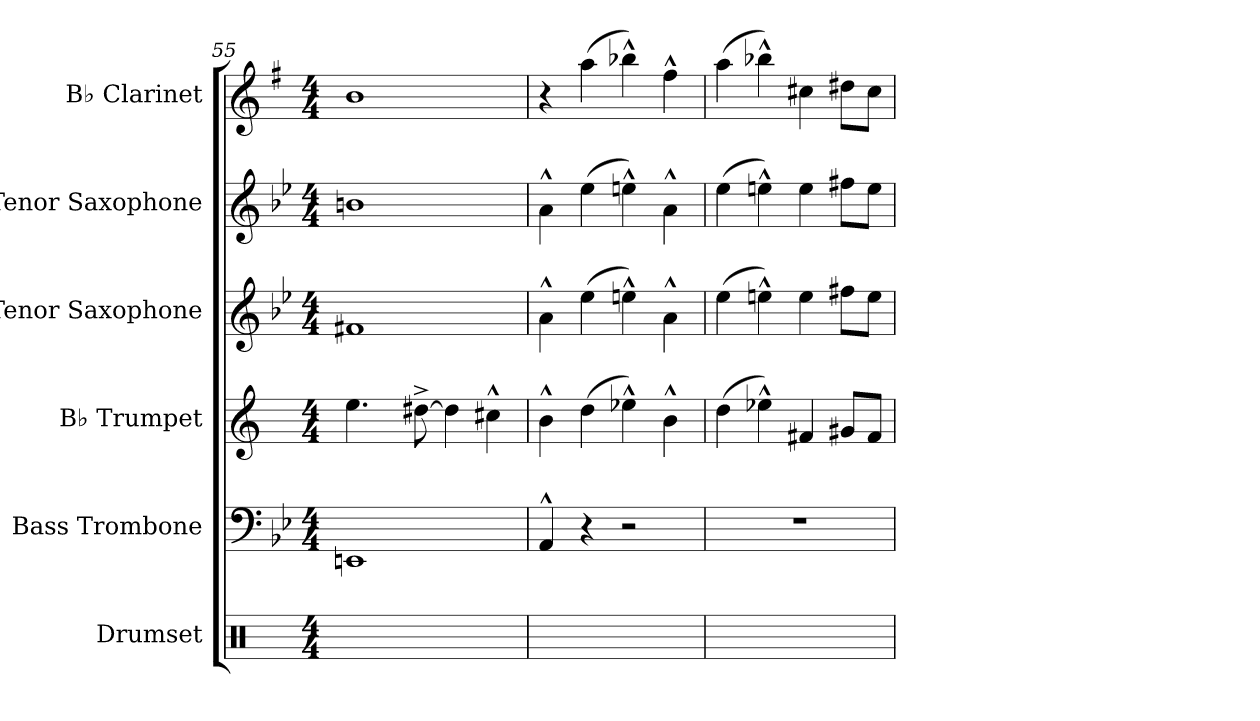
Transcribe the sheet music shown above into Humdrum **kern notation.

**kern	**kern	**kern	**kern	**kern	**kern
*part6	*part5	*part4	*part3	*part2	*part1
*staff6	*staff5	*staff4	*staff3	*staff2	*staff1
*I"Drumset	*I"Bass Trombone	*I"B♭ Trumpet	*I"Tenor Saxophone	*I"Tenor Saxophone	*I"B♭ Clarinet
*I'D. Set	*I'B. Tbn.	*I'B♭ Tpt.	*I'T. Sax.	*I'T. Sax.	*I'B♭ Cl.
*clefX	*clefF4	*clefG2	*clefG2	*clefG2	*clefG2
*	*	*ITrd1c2	*ITrd8c14	*ITrd8c14	*ITrd5c9
*k[]	*k[b-e-]	*k[b-e-]	*k[b-e-]	*k[b-e-]	*k[b-e-]
*M4/4	*M4/4	*M4/4	*M4/4	*M4/4	*M4/4
=55	=55	=55	=55	=55	=55
4R	1EEn	4.dd\	1F#X	1Bn	1d
4R	.	.	.	.	.
.	.	[8cc#X^\	.	.	.
4R	.	4cc#\]	.	.	.
4R	.	4bn^^\	.	.	.
=56	=56	=56	=56	=56	=56
4R	4AA^^/	4a^^\	4A^^\	4A^^\	4r
4R	4r	(>4cc\	(>4e-\	(>4e-\	(>4cc\
4R	2r	4dd-X^^\)	4en^^\)	4en^^\)	4dd-X^^\)
4R	.	4a^^\	4A^^\	4A^^\	4a^^\
=57	=57	=57	=57	=57	=57
4R	1r	(>4cc\	(>4e-\	(>4e-\	(>4cc\
4R	.	4dd-X^^\)	4en^^\)	4en^^\)	4dd-X^^\)
4R	.	4en/	4e\	4e\	4en\
4R	.	8f#X/L	8f#X\L	8f#X\L	8f#X\L
.	.	8e/J	8e\J	8e\J	8e\J
=	=	=	=	=	=
*-	*-	*-	*-	*-	*-
